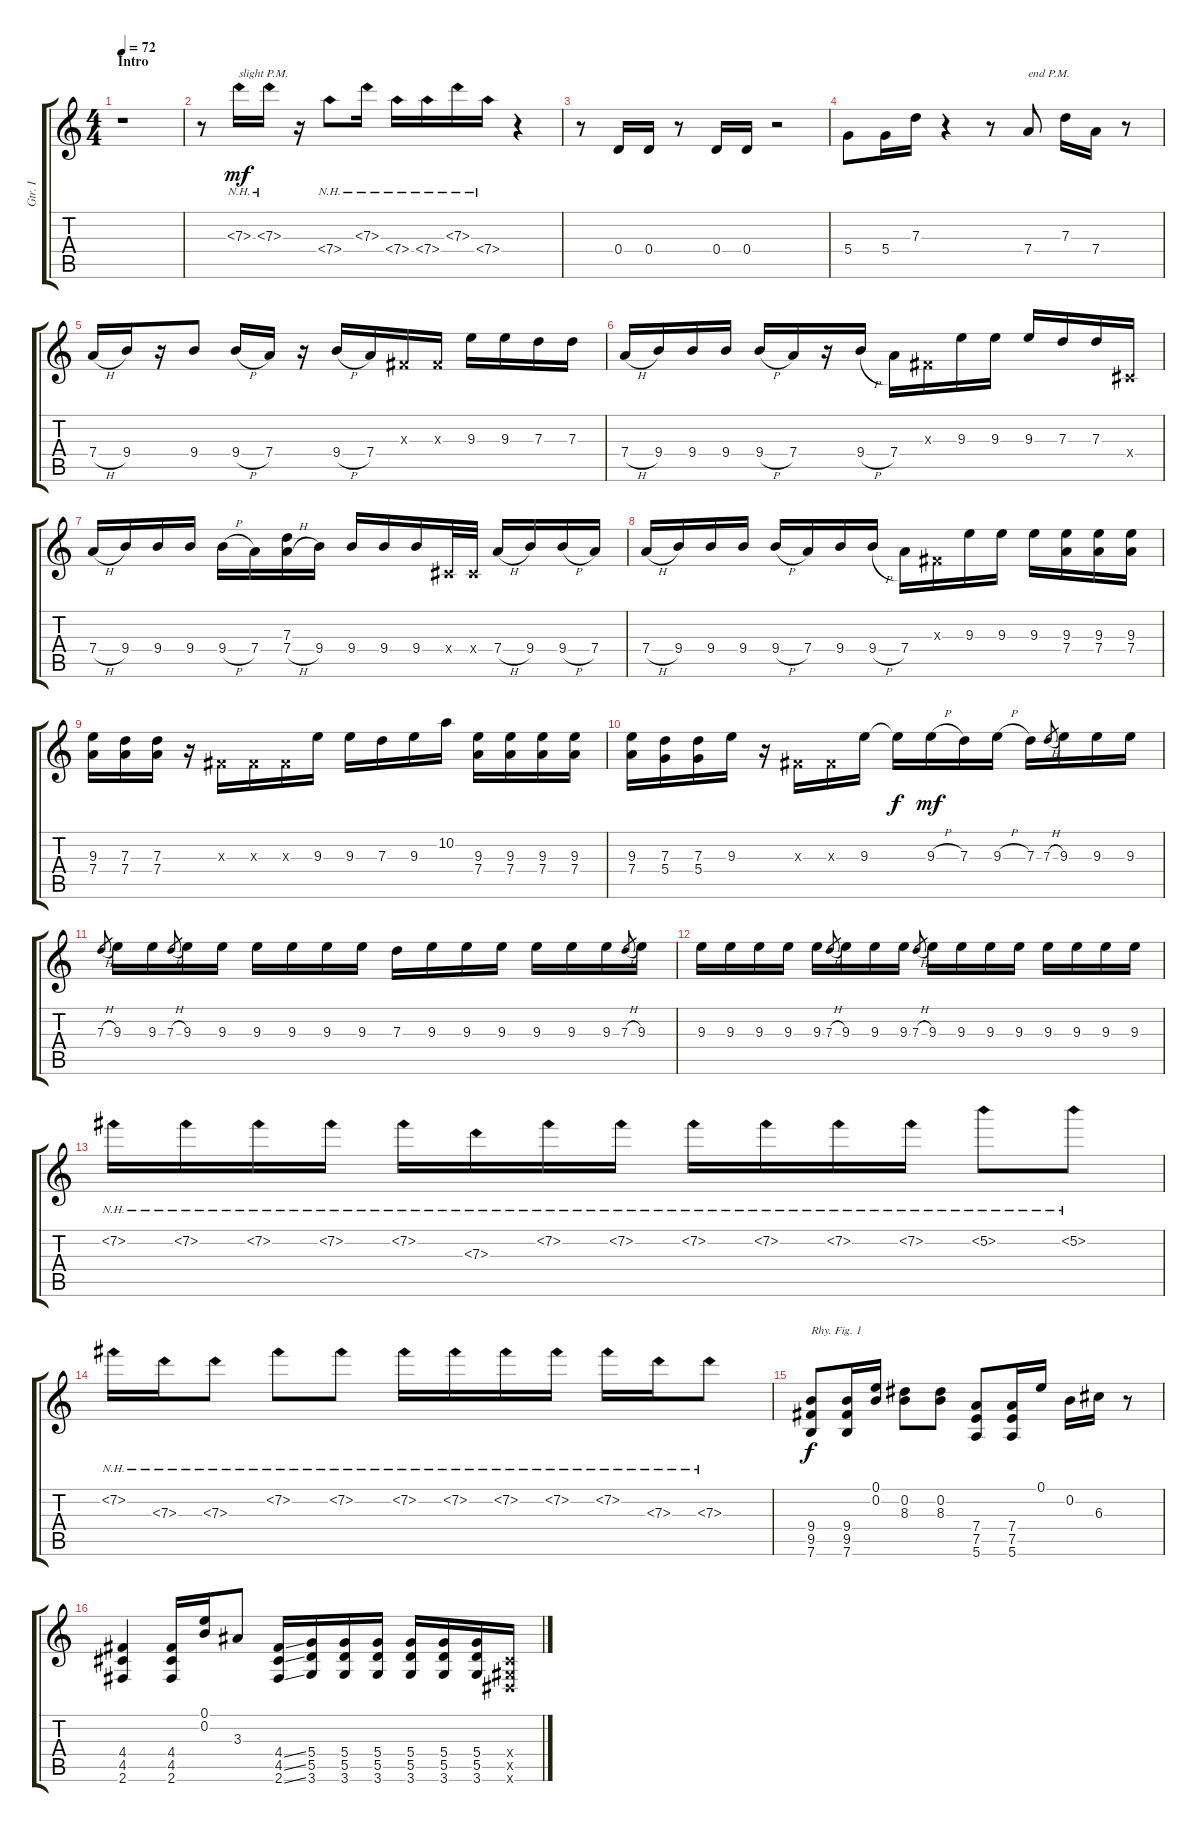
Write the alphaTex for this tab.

\track ("Gtr. I" "Gtr. I") {instrument distortionguitar}
\staff {score tabs}
\tuning (E4 B3 G3 D3 A2 E2) {hide}
\ts (4 4)
\section ("" "Intro")
\tempo 72
\clef g2
\ks c
r.1{dy mf instrument distortionguitar} |
r.8 7.3{nh}.16{txt "slight P.M." instrument electricguitarmuted} 7.3{nh}.16 r.16 7.4{nh}.8 7.3{nh}.16 7.4{nh}.16 7.4{nh}.16 7.3{nh}.16 7.4{nh}.16 r.4 |
r.8 0.4.16 0.4.16 r.8 0.4.16 0.4.16 r.2 |
5.4.8 5.4.16 7.3.16 r.4 r.8 7.4.8{txt "end P.M."} 7.3.16 7.4.16 r.8 |
7.4{h}.16{instrument distortionguitar} 9.4.16 r.16 9.4.8 9.4{h}.16 7.4.16 r.16 9.4{h}.16 7.4.16 -1.3{x}.16 -1.3{x}.16 9.3.16 9.3.16 7.3.16 7.3.16 |
7.4{h}.16 9.4.16 9.4.16 9.4.16 9.4{h}.16 7.4.16 r.16 9.4{h}.16 7.4.16 -1.3{x}.16 9.3.16 9.3.16 9.3.16 7.3.16 7.3.16 -1.4{x}.16 |
7.4{h}.16 9.4.16 9.4.16 9.4.16 9.4{h}.16 7.4.16 (7.3 7.4{h}).16 9.4.16 9.4.16 9.4.16 9.4.16 -1.4{x}.32 -1.4{x}.32 7.4{h}.16 9.4.16 9.4{h}.16 7.4.16 |
7.4{h}.16 9.4.16 9.4.16 9.4.16 9.4{h}.16 7.4.16 9.4.16 9.4{h}.16 7.4.16 -1.3{x}.16 9.3.16 9.3.16 9.3.16 (9.3 7.4).16 (9.3 7.4).16 (9.3 7.4).16 |
(9.3 7.4).16 (7.3 7.4).16 (7.3 7.4).16 r.16 -1.3{x}.16 -1.3{x}.16 -1.3{x}.16 9.3.16 9.3.16 7.3.16 9.3.16 10.2.16 (9.3 7.4).16 (9.3 7.4).16 (9.3 7.4).16 (9.3 7.4).16 |
(9.3 7.4).16 (7.3 5.4).16 (7.3 5.4).16 9.3.16 r.16 -1.3{x}.16 -1.3{x}.16 9.3.16 9.3{t}.16{dy f} 9.3{h}.16{dy mf} 7.3.16 9.3{h}.16 7.3.16 7.3{h}.8{gr} 9.3.16 9.3.16 9.3.16 |
7.3{h}.8{gr} 9.3.16 9.3.16 7.3{h}.8{gr} 9.3.16 9.3.16 9.3.16 9.3.16 9.3.16 9.3.16 7.3.16 9.3.16 9.3.16 9.3.16 9.3.16 9.3.16 9.3.16 7.3{h}.8{gr} 9.3.16 |
9.3.16 9.3.16 9.3.16 9.3.16 9.3.16 7.3{h}.8{gr} 9.3.16 9.3.16 9.3.16 7.3{h}.8{gr} 9.3.16 9.3.16 9.3.16 9.3.16 9.3.16 9.3.16 9.3.16 9.3.16 |
7.2{nh}.16 7.2{nh}.16 7.2{nh}.16 7.2{nh}.16 7.2{nh}.16 7.3{nh}.16 7.2{nh}.16 7.2{nh}.16 7.2{nh}.16 7.2{nh}.16 7.2{nh}.16 7.2{nh}.16 5.2{nh}.8 5.2{nh}.8 |
7.2{nh}.16 7.3{nh}.16 7.3{nh}.8 7.2{nh}.8 7.2{nh}.8 7.2{nh}.16 7.2{nh}.16 7.2{nh}.16 7.2{nh}.16 7.2{nh}.16 7.3{nh}.16 7.3{nh}.8 |
(9.4 9.5 7.6).8{txt "Rhy. Fig. 1" dy f} (9.4 9.5 7.6).16 (0.1 0.2).16 (0.2 8.3).8 (0.2 8.3).8 (7.4 7.5 5.6).8 (7.4 7.5 5.6).16 0.1.16 0.2.16 6.3.16 r.8 |
(4.4 4.5 2.6).4 (4.4 4.5 2.6).16 (0.1 0.2).16 3.3.8 (4.4{ss} 4.5{ss} 2.6{ss}).16 (5.4 5.5 3.6).16 (5.4 5.5 3.6).16 (5.4 5.5 3.6).16 (5.4 5.5 3.6).16 (5.4 5.5 3.6).16 (5.4 5.5 3.6).16 (-1.4{x} -1.5{x} -1.6{x}).16
